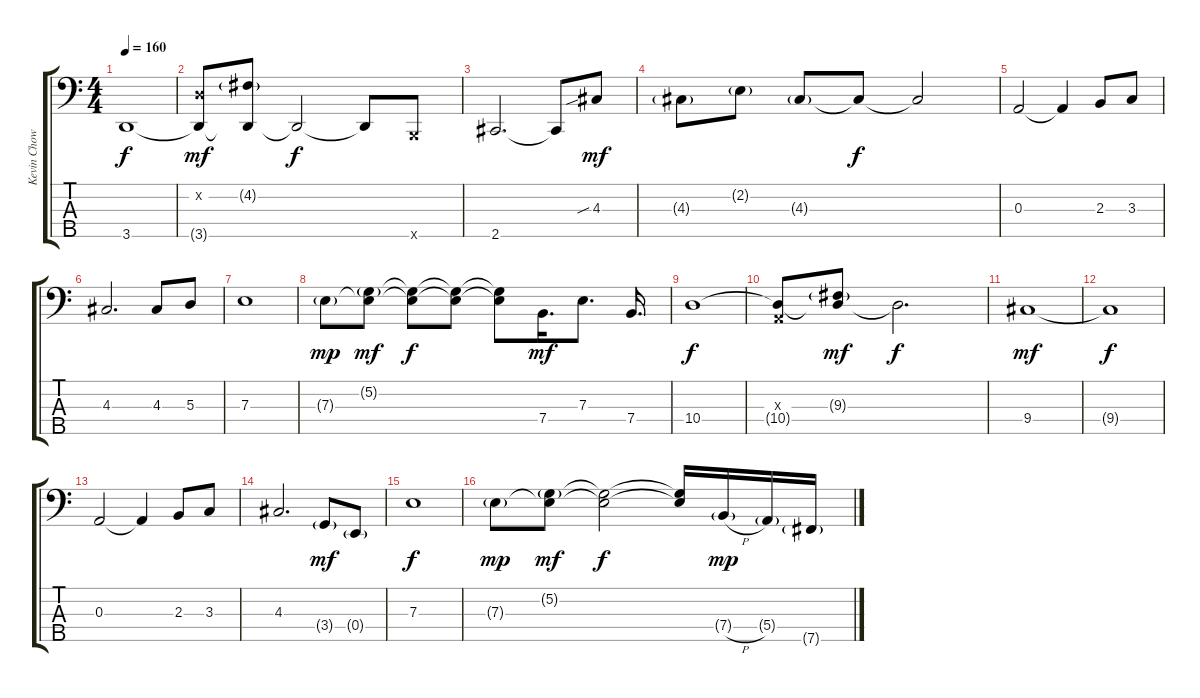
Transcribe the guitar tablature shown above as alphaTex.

\track ("Kevin Chown" "Kevin Chow") {instrument electricbassfinger}
\staff {score tabs}
\tuning (G2 D2 A1 E1 B0) {hide}
\ts (4 4)
\tempo 160
\clef f4
\ks c
3.5.1{dy f} |
(0.2{x} 3.5{t}).8{dy mf} (4.2{g} 3.5{t}).8 3.5{t}.2{dy f} 3.5{t}.8 0.5{x}.8 |
2.5.2{d} 2.5{t}.8 4.3{sib}.8{dy mf} |
4.3{g}.8 2.2{g}.8 4.3{g}.8 4.3{t}.8{dy f} 4.3{t}.2 |
0.3.2 0.3{t}.4 2.3.8 3.3.8 |
4.3.2{d} 4.3.8 5.3.8 |
7.3.1 |
7.3{g}.8{dy mp} (5.2{g} 7.3{t}).8{dy mf} (5.2{t} 7.3{t}).8{dy f} (5.2{t} 7.3{t}).8 (5.2{t} 7.3{t}).8 7.4.16{d dy mf} 7.3.8{d} 7.4.16{d} |
10.4.1{dy f} |
(0.3{x} 10.4{t}).8 (9.3{g} 10.4{t}).8{dy mf} 10.4{t}.2{d dy f} |
9.4.1{dy mf} |
9.4{t}.1{dy f} |
0.3.2 0.3{t}.4 2.3.8 3.3.8 |
4.3.2{d} 3.4{g}.8{dy mf} 0.4{g}.8 |
7.3.1{dy f} |
7.3{g}.8{dy mp} (5.2{g} 7.3{t}).8{dy mf} (5.2{t} 7.3{t}).2{dy f} (5.2{t} 7.3{t}).16 7.4{h g}.16{dy mp} 5.4{g}.16 7.5{g}.16
